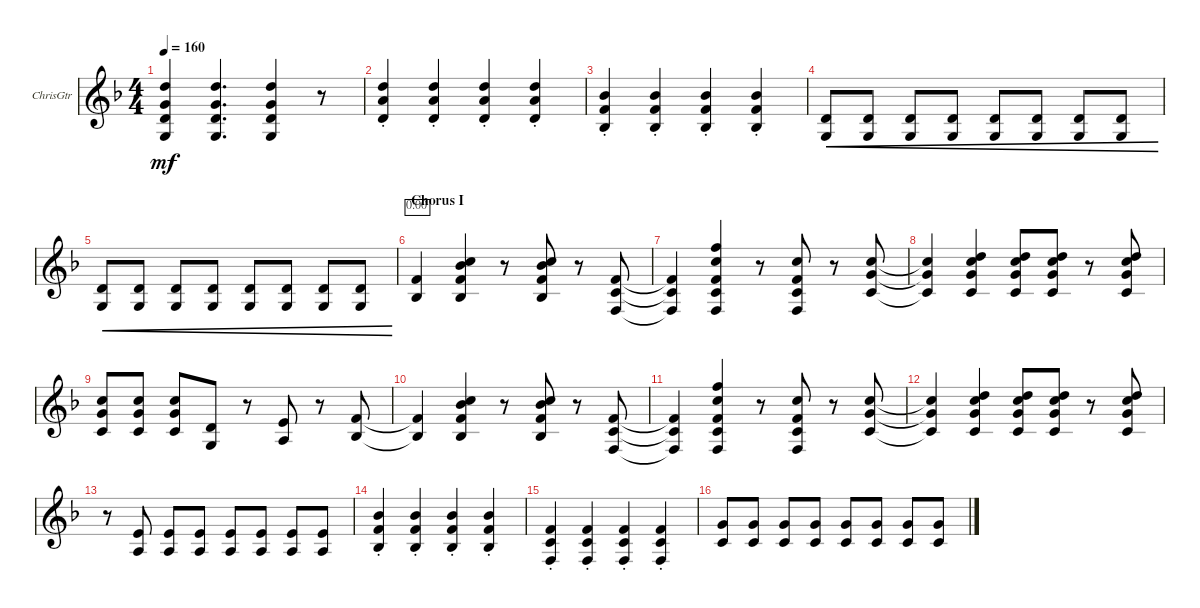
\defaultSystemsLayout 4
\bracketExtendMode groupsimilarinstruments
\firstSystemTrackNameOrientation horizontal
\otherSystemsTrackNameOrientation horizontal
\track ("Lead Guitar I" "ChrisGtr") {instrument distortionguitar}
\staff {score}
\tuning (E4 B3 G3 D3 A2 D2)
\ts (4 4)
\tempo 160
\clef g2
\ks dminor
(5.5{t} 5.6{t} 5.4{t} 7.3{t}).4{dy mf} (5.6 5.5 5.4 7.3).4{d} (5.6 5.5 5.4 7.3).4 r.8 |
(5.5{st} 7.4{st} 7.3{st}).4 (5.5{st} 7.4{st} 7.3{st}).4 (5.5{st} 7.4{st} 7.3{st}).4 (7.3{st} 7.4{st} 5.5{st}).4 |
(8.6{st} 8.5{st} 8.4{st}).4 (8.4{st} 8.5{st} 8.6{st}).4 (8.6{st} 8.5{st} 8.4{st}).4 (8.4{st} 8.5{st} 8.6{st}).4 |
(5.6{pm} 5.5{pm}).8{cre} (5.6{pm} 5.5{pm}).8{cre} (5.6{pm} 5.5{pm}).8{cre} (5.6{pm} 5.5{pm}).8{cre} (5.6{pm} 5.5{pm}).8{cre} (5.6{pm} 5.5{pm}).8{cre} (5.6{pm} 5.5{pm}).8{cre} (5.6{pm} 5.5{pm}).8{cre} |
(5.6 5.5).8{cre} (5.6 5.5).8{cre} (5.6 5.5).8{cre} (5.6 5.5).8{cre} (5.6 5.5).8{cre} (5.6 5.5).8{cre} (5.6 5.5).8{cre} (5.6 5.5).8{cre} |
\section ("" "Chorus I")
(1.5 3.4).4{timer} (1.5 3.4 3.3 1.2).4 r.8 (1.5 3.4 3.3 1.2).8 r.8 (3.6 3.5 3.4).8 |
(3.6{t} 3.5{t} 3.4{t}).4 (3.6 3.5 3.4 5.3 6.2).4 r.8 (5.3 3.4 3.5 3.6).8 r.8 (3.5 5.4 5.3).8 |
(5.3{t} 5.4{t} 3.5{t}).4 (3.5 5.4 5.3 3.2).4 (3.5 5.4 5.3 3.2).8 (3.2 5.3 5.4 3.5).8 r.8 (3.5 5.4 5.3 3.2).8 |
(3.5 5.4 5.3).8 (5.3 5.4 3.5).8 (5.3 5.4 3.5).8 (5.6 5.5).8 r.8 (0.5 2.4).8 r.8 (1.5 3.4).8 |
(1.5{t} 3.4{t}).4 (1.5 3.4 3.3 1.2).4 r.8 (1.5 3.4 3.3 1.2).8 r.8 (3.6 3.5 3.4).8 |
(3.6{t} 3.5{t} 3.4{t}).4 (3.6 3.5 3.4 5.3 6.2).4 r.8 (5.3 3.4 3.5 3.6).8 r.8 (3.5 5.4 5.3).8 |
(5.3{t} 5.4{t} 3.5{t}).4 (3.5 5.4 5.3 3.2).4 (3.5 5.4 5.3 3.2).8 (3.2 5.3 5.4 3.5).8 r.8 (3.5 5.4 5.3 3.2).8 |
r.8 (0.5 2.4).8 (0.5 2.4).8 (0.5 2.4).8 (0.5 2.4).8 (0.5 2.4).8 (0.5 2.4).8 (0.5 2.4).8 |
(1.5 3.4 3.3{st}).4 (1.5 3.4{st} 3.3).4 (1.5{st} 3.4{st} 3.3{st}).4 (1.5{st} 3.4{st} 3.3{st}).4 |
(3.6{st} 3.4{st} 3.5{st}).4 (3.6{st} 3.4{st} 3.5{st}).4 (3.6{st} 3.4{st} 3.5{st}).4 (3.6{st} 3.4{st} 3.5{st}).4 |
(3.5 5.4).8 (3.5 5.4).8 (3.5 5.4).8 (3.5 5.4).8 (3.5 5.4).8 (3.5 5.4).8 (3.5 5.4).8 (3.5 5.4).8
